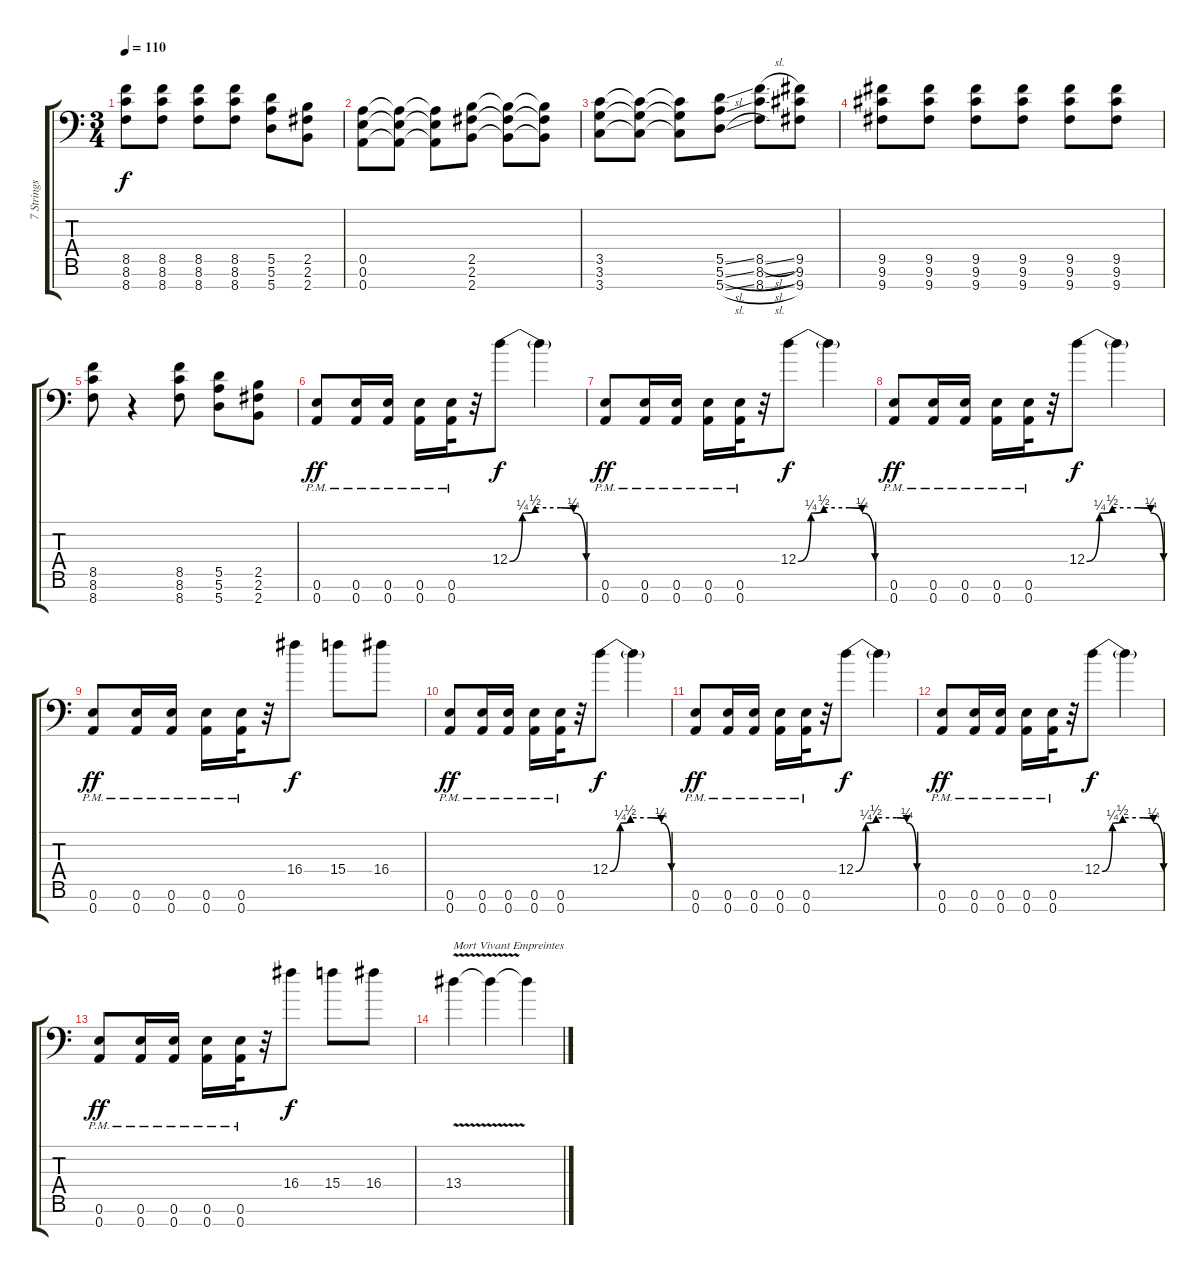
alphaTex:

\track ("7 Strings AEADGBE Tuning" "7 Strings ") {instrument distortionguitar}
\staff {score tabs}
\tuning (E4 B3 G3 D3 A2 E2 A1) {hide}
\ts (3 4)
\tempo 110
\clef f4
\ks c
(8.5 8.6 8.7).8{dy f} (8.5 8.6 8.7).8 (8.5 8.6 8.7).8 (8.5 8.6 8.7).8 (5.5 5.6 5.7).8 (2.5 2.6 2.7).8 |
(0.5 0.6 0.7).8 (0.5{t} 0.6{t} 0.7{t}).8 (0.5{t} 0.6{t} 0.7{t}).8 (2.5 2.6 2.7).8 (2.5{t} 2.6{t} 2.7{t}).8 (2.5{t} 2.6{t} 2.7{t}).8 |
(3.5 3.6 3.7).8 (3.5{t} 3.6{t} 3.7{t}).8 (3.5{t} 3.6{t} 3.7{t}).8 (5.5{ss} 5.6{sl} 5.7{sl}).8 (8.5{sl} 8.6{sl} 8.7{sl}).8 (9.5 9.6 9.7).8 |
(9.5 9.6 9.7).8 (9.5 9.6 9.7).8 (9.5 9.6 9.7).8 (9.5 9.6 9.7).8 (9.5 9.6 9.7).8 (9.5 9.6 9.7).8 |
(8.5 8.6 8.7).8 r.4 (8.5 8.6 8.7).8 (5.5 5.6 5.7).8 (2.5 2.6 2.7).8 |
(0.6 0.7{pm}).8{dy ff} (0.6 0.7{pm}).16 (0.6 0.7{pm}).16 (0.6 0.7{pm}).16 (0.6 0.7{pm}).32 r.32 12.4{be (custom 0 0 10 1 20 2 40 2 50 1 60 0)}.8{dy f} 12.4{t}.4 |
(0.6 0.7{pm}).8{dy ff} (0.6 0.7{pm}).16 (0.6 0.7{pm}).16 (0.6 0.7{pm}).16 (0.6 0.7{pm}).32 r.32 12.4{be (custom 0 0 10 1 20 2 40 2 50 1 60 0)}.8{dy f} 12.4{t}.4 |
(0.6 0.7{pm}).8{dy ff} (0.6 0.7{pm}).16 (0.6 0.7{pm}).16 (0.6 0.7{pm}).16 (0.6 0.7{pm}).32 r.32 12.4{be (custom 0 0 10 1 20 2 40 2 50 1 60 0)}.8{dy f} 12.4{t}.4 |
(0.6 0.7{pm}).8{dy ff} (0.6 0.7{pm}).16 (0.6 0.7{pm}).16 (0.6 0.7{pm}).16 (0.6 0.7{pm}).32 r.32 16.4.8{dy f} 15.4.8 16.4.8 |
(0.6 0.7{pm}).8{dy ff} (0.6 0.7{pm}).16 (0.6 0.7{pm}).16 (0.6 0.7{pm}).16 (0.6 0.7{pm}).32 r.32 12.4{be (custom 0 0 10 1 20 2 40 2 50 1 60 0)}.8{dy f} 12.4{t}.4 |
(0.6 0.7{pm}).8{dy ff} (0.6 0.7{pm}).16 (0.6 0.7{pm}).16 (0.6 0.7{pm}).16 (0.6 0.7{pm}).32 r.32 12.4{be (custom 0 0 10 1 20 2 40 2 50 1 60 0)}.8{dy f} 12.4{t}.4 |
(0.6 0.7{pm}).8{dy ff} (0.6 0.7{pm}).16 (0.6 0.7{pm}).16 (0.6 0.7{pm}).16 (0.6 0.7{pm}).32 r.32 12.4{be (custom 0 0 10 1 20 2 40 2 50 1 60 0)}.8{dy f} 12.4{t}.4 |
(0.6 0.7{pm}).8{dy ff} (0.6 0.7{pm}).16 (0.6 0.7{pm}).16 (0.6 0.7{pm}).16 (0.6 0.7{pm}).32 r.32 16.4.8{dy f} 15.4.8 16.4.8 |
13.4{v}.4{txt "Mort Vivant Empreintes"} 13.4{t}.4 13.4{t}.4
